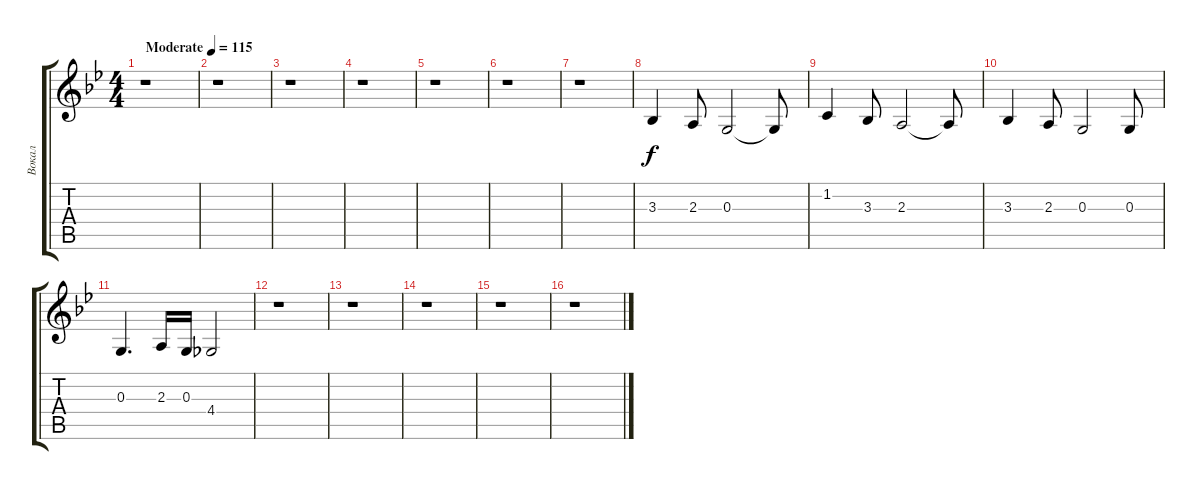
\track ("Вокал" "Вокал") {instrument tenorsax}
\staff {score tabs}
\tuning (E4 B3 G3 D3 A2 E2) {hide}
\ts (4 4)
\tempo (115 "Moderate")
\clef g2
\ks gminor
r.1{dy f instrument tenorsax} |
r.1 |
r.1 |
r.1 |
r.1 |
r.1 |
r.1 |
3.3.4 2.3.8 0.3.2 0.3{t}.8 |
1.2.4 3.3.8 2.3.2 2.3{t}.8 |
3.3.4 2.3.8 0.3.2 0.3.8 |
0.3.4{d} 2.3.16 0.3.16 4.4.2 |
r.1 |
r.1 |
r.1 |
r.1 |
r.1
